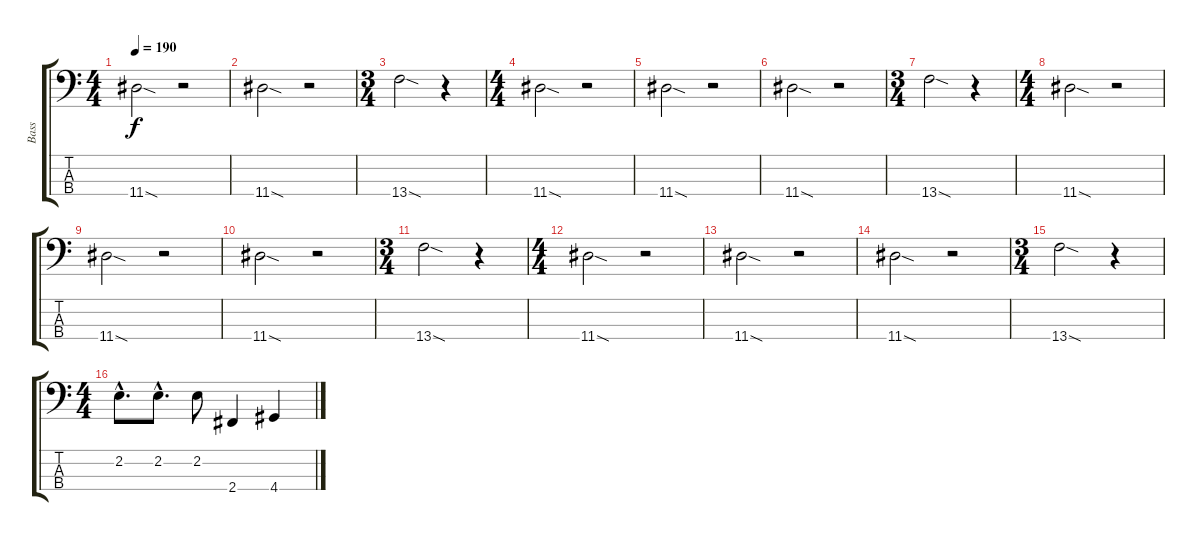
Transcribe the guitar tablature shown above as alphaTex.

\track ("Bass" "Bass") {instrument electricbassfinger}
\staff {score tabs}
\tuning (G2 D2 A1 E1) {hide}
\ts (4 4)
\tempo 190
\clef f4
\ks c
11.4{sod}.2{dy f} r.2 |
11.4{sod}.2 r.2 |
\ts (3 4)
13.4{sod}.2 r.4 |
\ts (4 4)
11.4{sod}.2 r.2 |
11.4{sod}.2 r.2 |
11.4{sod}.2 r.2 |
\ts (3 4)
13.4{sod}.2 r.4 |
\ts (4 4)
11.4{sod}.2 r.2 |
11.4{sod}.2 r.2 |
11.4{sod}.2 r.2 |
\ts (3 4)
13.4{sod}.2 r.4 |
\ts (4 4)
11.4{sod}.2 r.2 |
11.4{sod}.2 r.2 |
11.4{sod}.2 r.2 |
\ts (3 4)
13.4{sod}.2 r.4 |
\ts (4 4)
2.2{hac}.8{d} 2.2{hac}.8{d} 2.2.8 2.4.4 4.4.4
